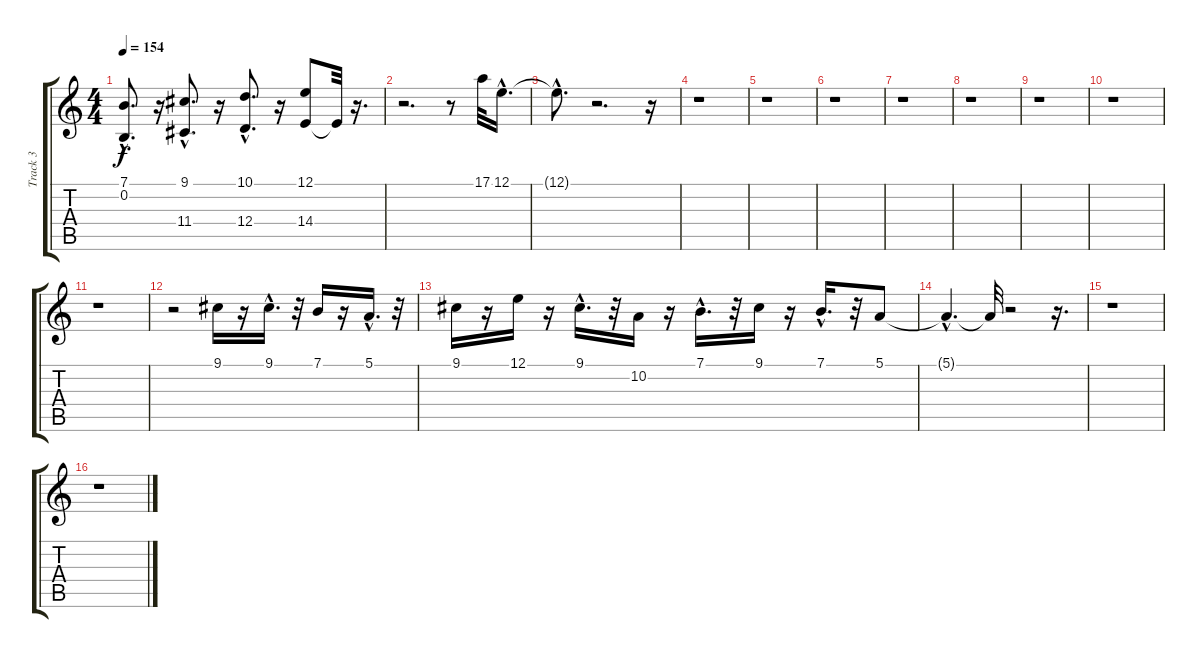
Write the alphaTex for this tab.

\track ("Track 3" "Track 3") {instrument brasssection}
\staff {score tabs}
\tuning (E4 B3 G3 D3 A2 E2) {hide}
\ts (4 4)
\tempo 154
\clef g2
\ks c
(7.1{hac} 0.2{hac}).8{d dy f} r.16 (9.1{hac} 11.4{hac}).8{d} r.16 (10.1{hac} 12.4{hac}).8{d} r.16 (12.1 14.4).8 14.4{t}.32 r.16{d} |
r.2{d} r.8 17.1.32 12.1{hac}.16{d} |
12.1{hac t}.8{d} r.2{d} r.16 |
r.1 |
r.1 |
r.1 |
r.1 |
r.1 |
r.1 |
r.1 |
r.1 |
r.2 9.1.16 r.16 9.1{hac}.16{d} r.32 7.1.16 r.16 5.1{hac}.16{d} r.32 |
9.1.16 r.16 12.1.16 r.16 9.1{hac}.16{d} r.32 10.2.16 r.16 7.1{hac}.16{d} r.32 9.1.16 r.16 7.1{hac}.16{d} r.32 5.1.8 |
5.1{hac t}.4{d} 5.1{t}.32 r.2 r.16{d} |
r.1 |
r.1
